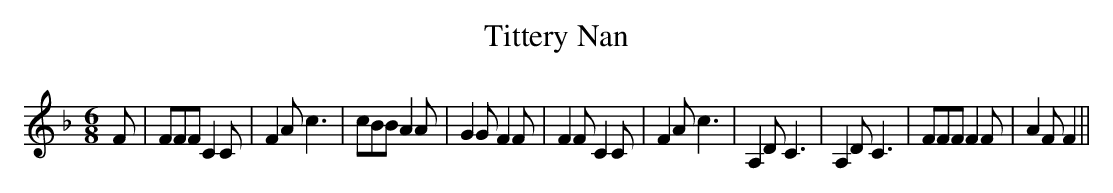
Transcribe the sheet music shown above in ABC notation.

X:1
T:Tittery Nan
M:6/8
L:1/8
K:F
 F| FFF C2 C| F2 A c3| cBB A2 A| G2 G F2 F| F2 F C2 C| F2 A c3| A,2 D C3|\
 A,2 D C3| FFF F2 F| A2 F F2||
